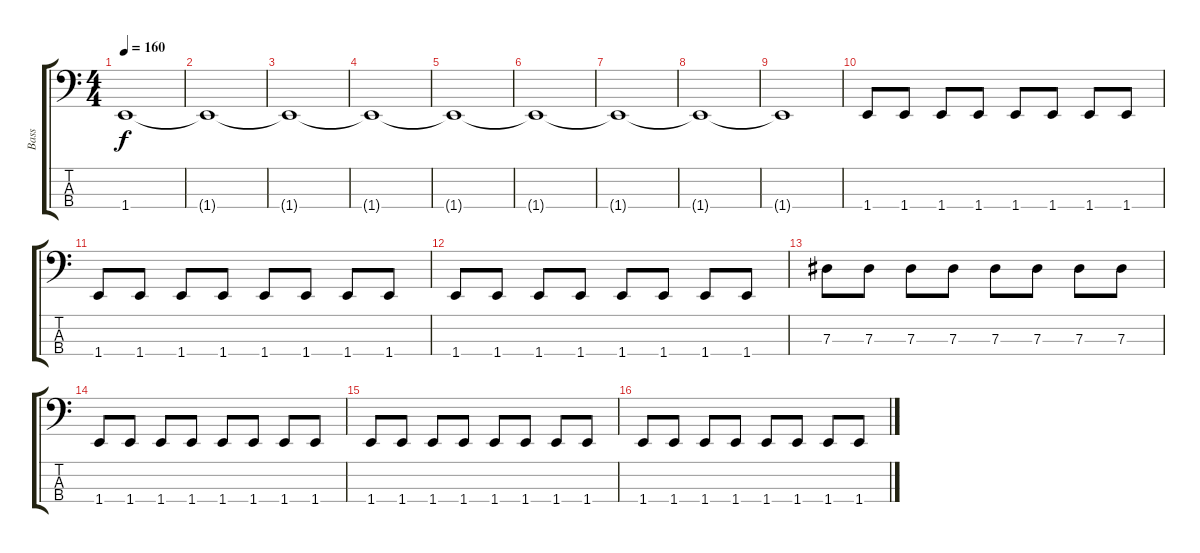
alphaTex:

\track ("Bass" "Bass") {instrument electricbassfinger}
\staff {score tabs}
\tuning (Gb2 Db2 Ab1 Eb1) {hide}
\ts (4 4)
\tempo 160
\clef f4
\ks c
1.4{t}.1{dy f} |
1.4{t}.1 |
1.4{t}.1 |
1.4{t}.1 |
1.4{t}.1 |
1.4{t}.1 |
1.4{t}.1 |
1.4{t}.1 |
1.4{t}.1 |
1.4.8 1.4.8 1.4.8 1.4.8 1.4.8 1.4.8 1.4.8 1.4.8 |
1.4.8 1.4.8 1.4.8 1.4.8 1.4.8 1.4.8 1.4.8 1.4.8 |
1.4.8 1.4.8 1.4.8 1.4.8 1.4.8 1.4.8 1.4.8 1.4.8 |
7.3.8 7.3.8 7.3.8 7.3.8 7.3.8 7.3.8 7.3.8 7.3.8 |
1.4.8 1.4.8 1.4.8 1.4.8 1.4.8 1.4.8 1.4.8 1.4.8 |
1.4.8 1.4.8 1.4.8 1.4.8 1.4.8 1.4.8 1.4.8 1.4.8 |
1.4.8 1.4.8 1.4.8 1.4.8 1.4.8 1.4.8 1.4.8 1.4.8
